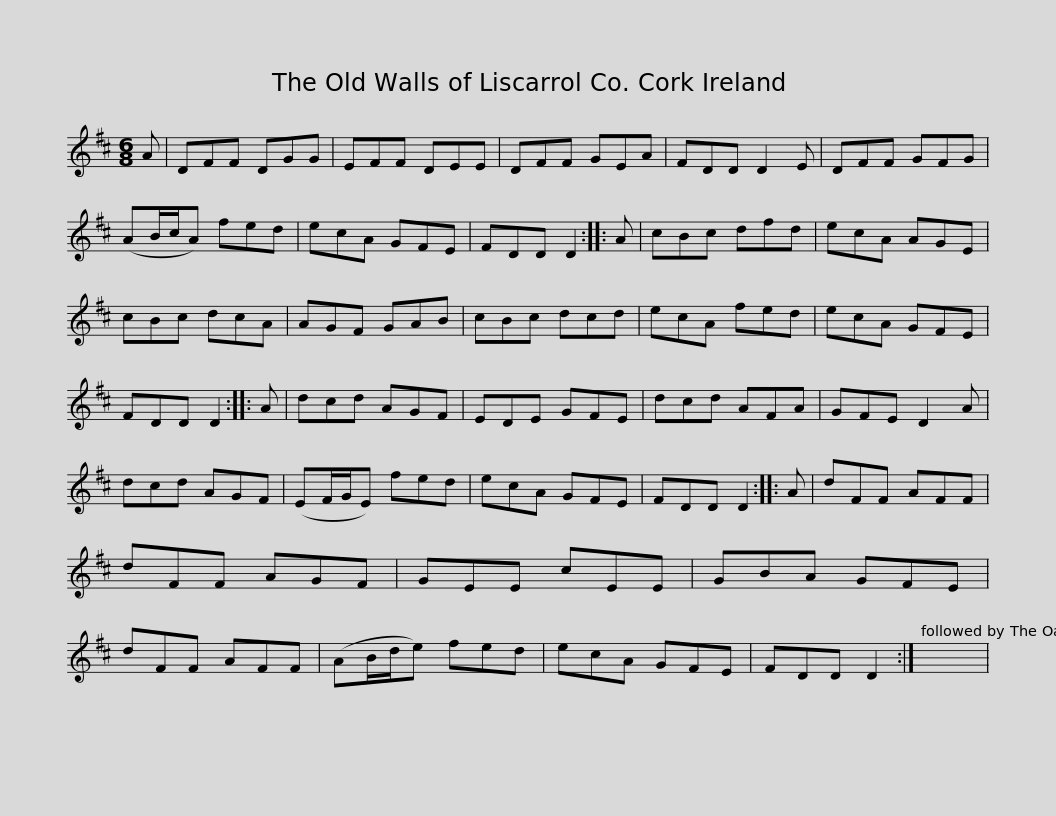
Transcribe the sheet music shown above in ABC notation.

X:1
L:1/8
M:6/8
I:linebreak $
K:D
V:1 treble
V:1
 A | DFF DGG | EFF DEE | DFF GEA | FDD D2 E | %5
 DFF GFG | (AB/c/A) fed | ecA GFE |$ FDD D2 :: A | %10
 cBc dfd | ecA AGE | cBc dcA | AGF GAB | cBc dcd | %15
 ecA fed |$ ecA GFE | FDD D2 :: A | dcd AGF | %20
 EDE GFE | dcd AFA | GFE D2 A | dcd AGF |$ (EF/G/E) fed | %25
 ecA GFE | FDD D2 :: A | dFF AFF | dFF AGF | %30
 GEE cEE | GBA GFE |$ dFF AFF | (AB/d/e) fed | ecA GFE | %35
 FDD D2 :| x6 | %37
